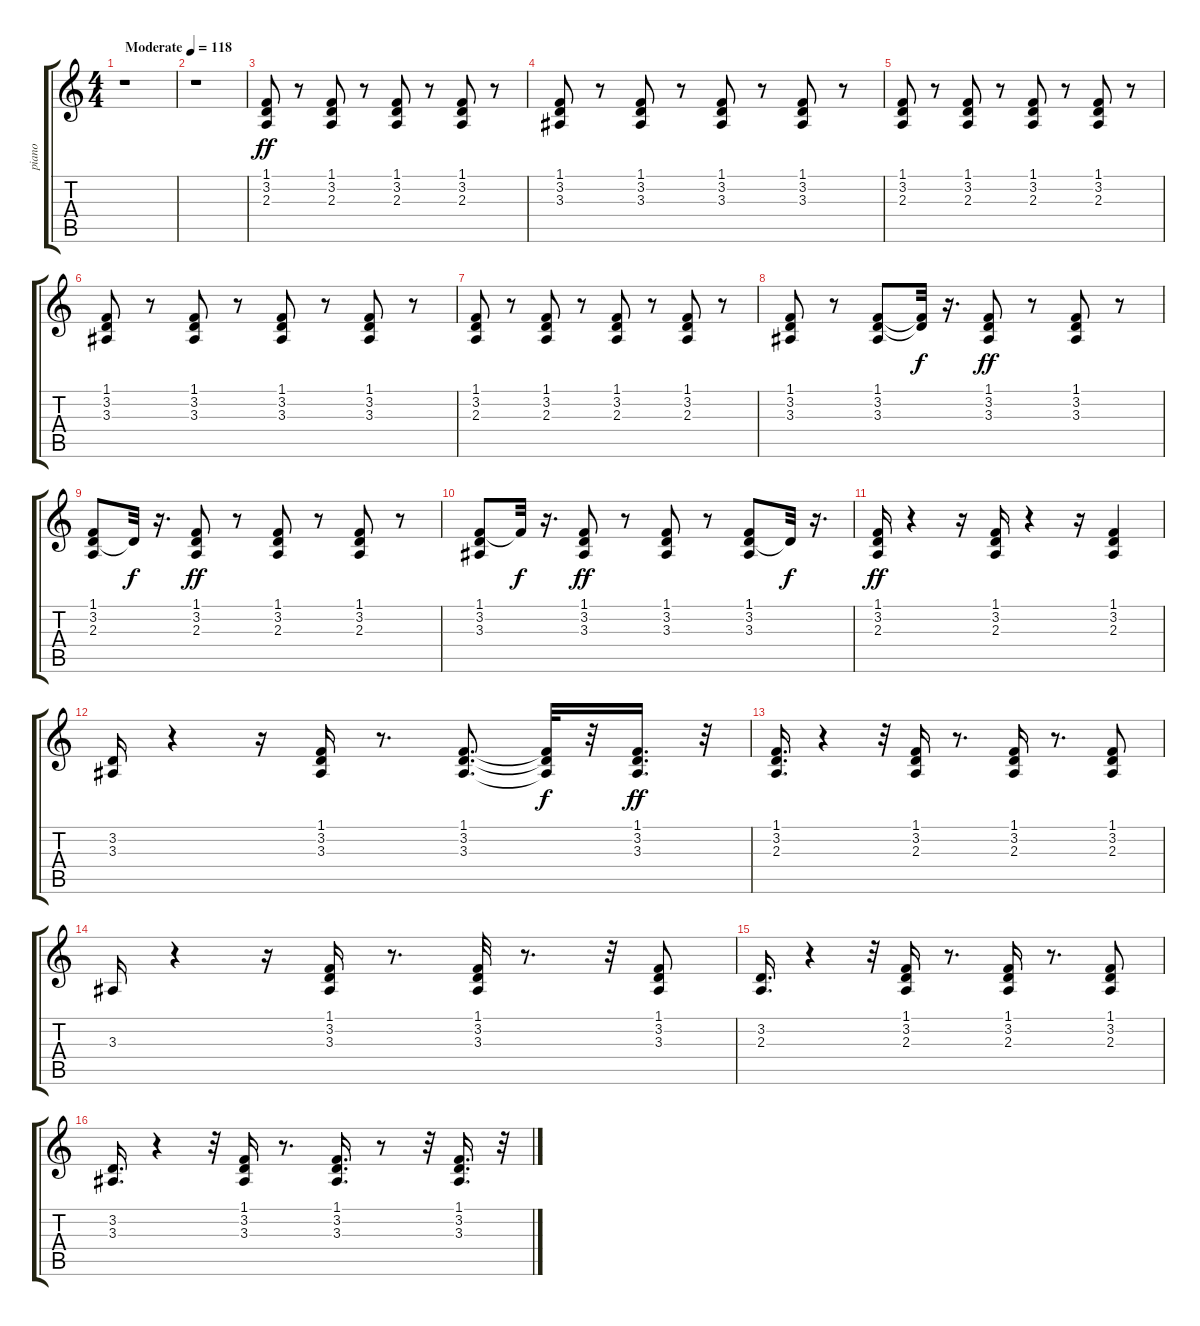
\track ("piano" "piano") {instrument acousticgrandpiano}
\staff {score tabs}
\tuning (E4 B3 G3 D3 A2 E2) {hide}
\ts (4 4)
\tempo (118 "Moderate")
\clef g2
\ks c
r.1{dy ff instrument acousticgrandpiano} |
r.1 |
(1.1 3.2 2.3).8 r.8 (1.1 3.2 2.3).8 r.8 (1.1 3.2 2.3).8 r.8 (1.1 3.2 2.3).8 r.8 |
(1.1 3.2 3.3).8 r.8 (1.1 3.2 3.3).8 r.8 (1.1 3.2 3.3).8 r.8 (1.1 3.2 3.3).8 r.8 |
(1.1 3.2 2.3).8 r.8 (1.1 3.2 2.3).8 r.8 (1.1 3.2 2.3).8 r.8 (1.1 3.2 2.3).8 r.8 |
(1.1 3.2 3.3).8 r.8 (1.1 3.2 3.3).8 r.8 (1.1 3.2 3.3).8 r.8 (1.1 3.2 3.3).8 r.8 |
(1.1 3.2 2.3).8 r.8 (1.1 3.2 2.3).8 r.8 (1.1 3.2 2.3).8 r.8 (1.1 3.2 2.3).8 r.8 |
(1.1 3.2 3.3).8 r.8 (1.1 3.2 3.3).8 (1.1{t} 3.2{t}).32{dy f} r.16{d} (1.1 3.2 3.3).8{dy ff} r.8 (1.1 3.2 3.3).8 r.8 |
(1.1 3.2 2.3).8 3.2{t}.32{dy f} r.16{d} (1.1 3.2 2.3).8{dy ff} r.8 (1.1 3.2 2.3).8 r.8 (1.1 3.2 2.3).8 r.8 |
(1.1 3.2 3.3).8 1.1{t}.32{dy f} r.16{d} (1.1 3.2 3.3).8{dy ff} r.8 (1.1 3.2 3.3).8 r.8 (1.1 3.2 3.3).8 3.2{t}.32{dy f} r.16{d} |
(1.1 3.2 2.3).16{dy ff} r.4 r.16 (1.1 3.2 2.3).16 r.4 r.16 (1.1 3.2 2.3).4 |
(3.2 3.3).16 r.4 r.16 (1.1 3.2 3.3).16 r.8{d} (1.1 3.2 3.3).8{d} (1.1{t} 3.2{t} 3.3{t}).32{dy f} r.32 (1.1 3.2 3.3).16{d dy ff} r.32 |
(1.1 3.2 2.3).16{d} r.4 r.32 (1.1 3.2 2.3).16 r.8{d} (1.1 3.2 2.3).16 r.8{d} (1.1 3.2 2.3).8 |
3.3.16 r.4 r.16 (1.1 3.2 3.3).16 r.8{d} (1.1 3.2 3.3).32 r.8{d} r.32 (1.1 3.2 3.3).8 |
(3.2 2.3).16{d} r.4 r.32 (1.1 3.2 2.3).16 r.8{d} (1.1 3.2 2.3).16 r.8{d} (1.1 3.2 2.3).8 |
(3.2 3.3).16{d} r.4 r.32 (1.1 3.2 3.3).16 r.8{d} (1.1 3.2 3.3).16{d} r.8 r.32 (1.1 3.2 3.3).16{d} r.32
